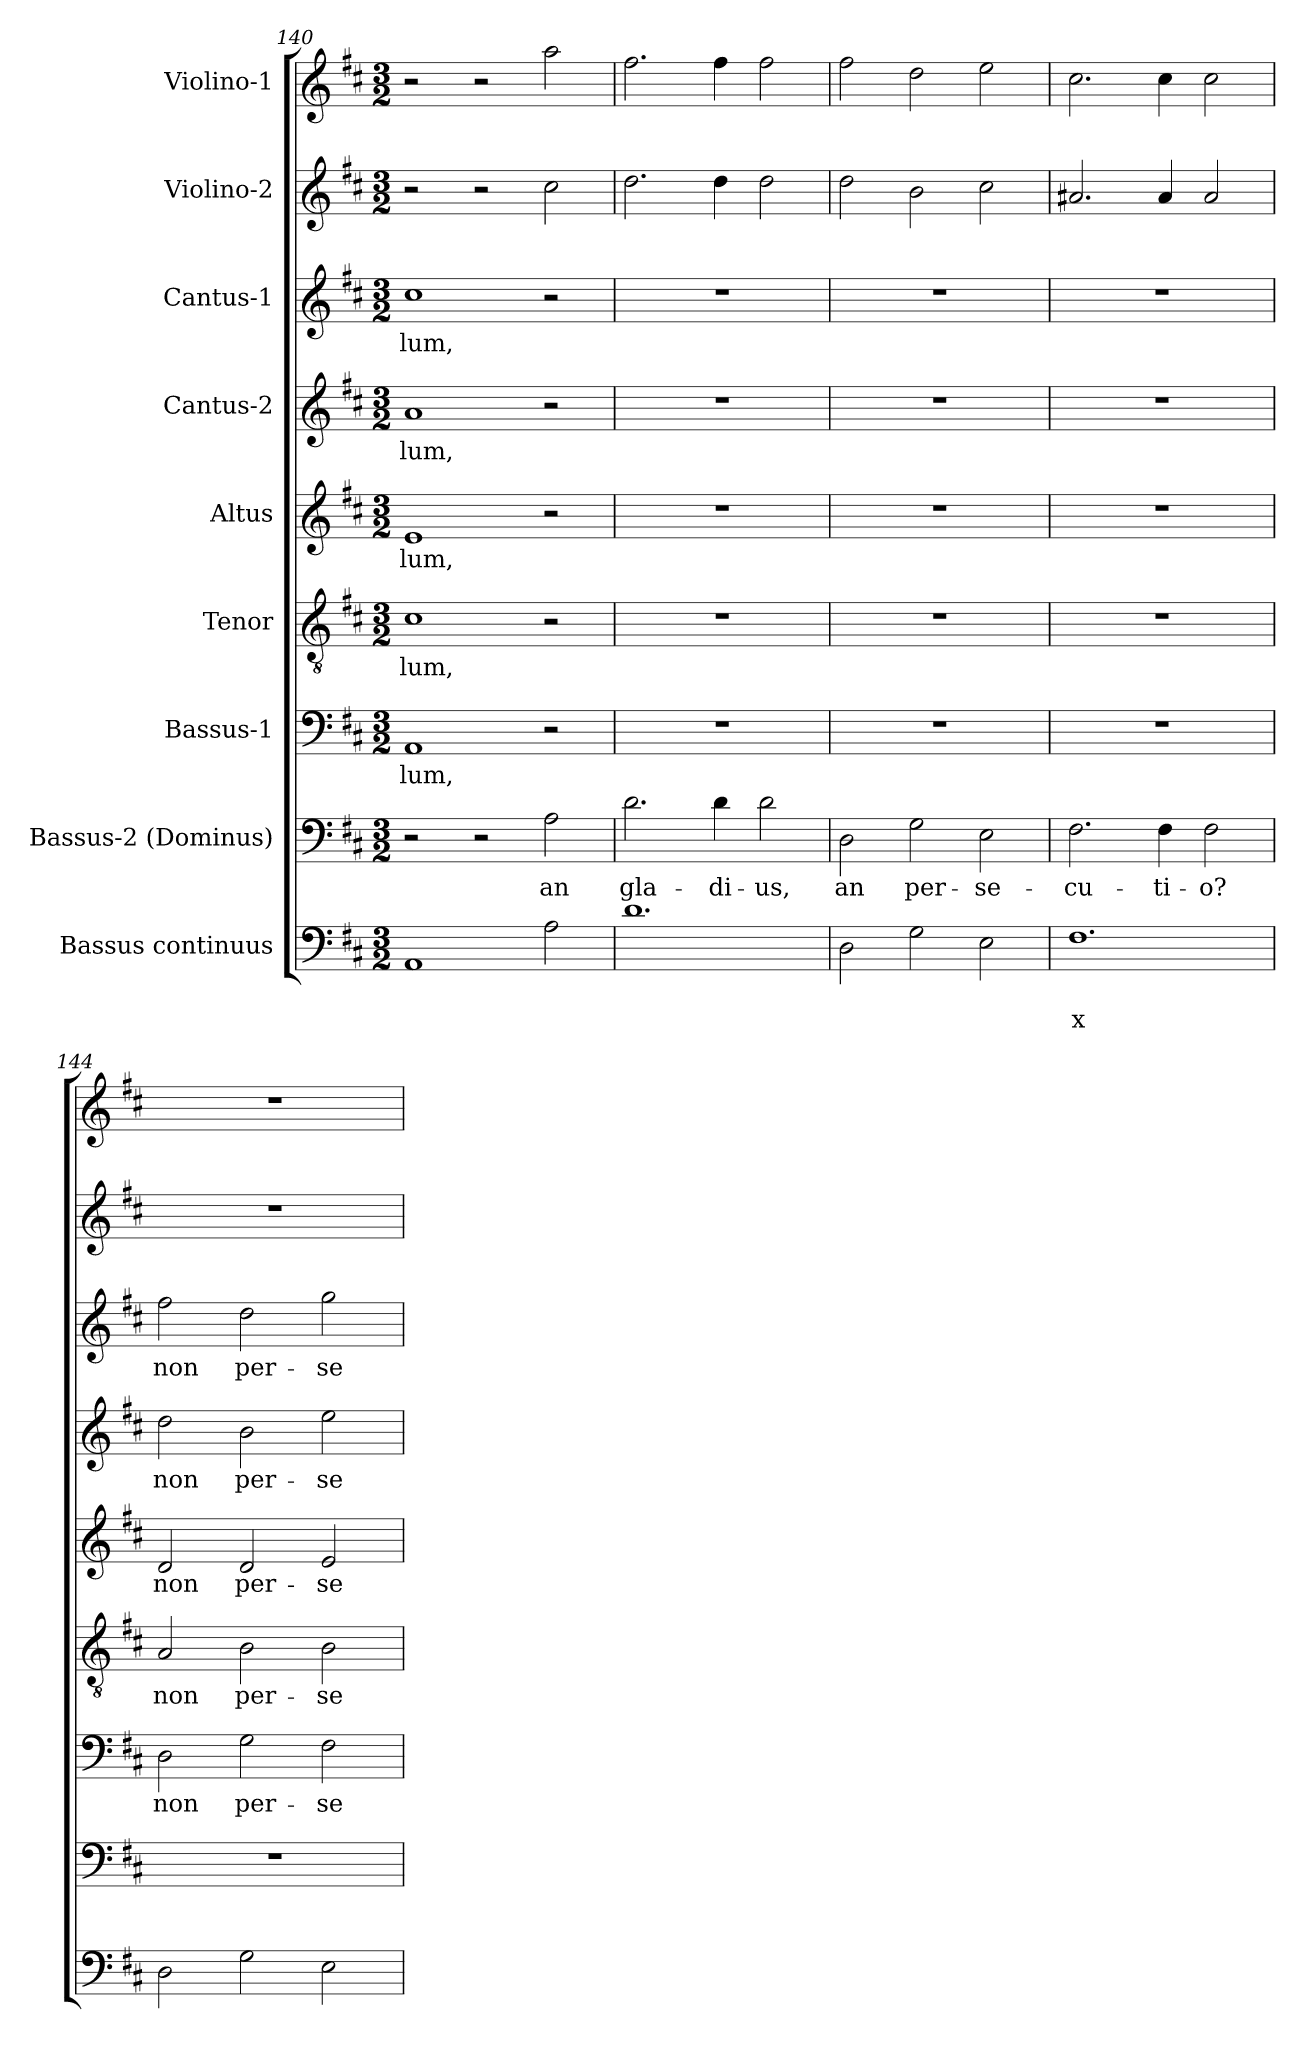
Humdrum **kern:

**kern	**text	**text	**kern	**text	**kern	**text	**kern	**text	**kern	**text	**kern	**text	**kern	**text	**kern	**kern
*part9	*part9	*part9	*part8	*part8	*part7	*part7	*part6	*part6	*part5	*part5	*part4	*part4	*part3	*part3	*part2	*part1
*staff9	*staff9	*staff9	*staff8	*staff8	*staff7	*staff7	*staff6	*staff6	*staff5	*staff5	*staff4	*staff4	*staff3	*staff3	*staff2	*staff1
*I"Bassus continuus	*	*	*I"Bassus-2 (Dominus)	*	*I"Bassus-1	*	*I"Tenor	*	*I"Altus	*	*I"Cantus-2	*	*I"Cantus-1	*	*I"Violino-2	*I"Violino-1
*clefF4	*	*	*clefF4	*	*clefF4	*	*clefGv2	*	*clefG2	*	*clefG2	*	*clefG2	*	*clefG2	*clefG2
*k[f#c#]	*	*	*k[f#c#]	*	*k[f#c#]	*	*k[f#c#]	*	*k[f#c#]	*	*k[f#c#]	*	*k[f#c#]	*	*k[f#c#]	*k[f#c#]
*D:	*	*	*D:	*	*D:	*	*D:	*	*D:	*	*D:	*	*D:	*	*D:	*D:
*M3/2	*	*	*M3/2	*	*M3/2	*	*M3/2	*	*M3/2	*	*M3/2	*	*M3/2	*	*M3/2	*M3/2
=140	=140	=140	=140	=140	=140	=140	=140	=140	=140	=140	=140	=140	=140	=140	=140	=140
!	!	!	!	!	!	!LO:LY:b	!	!LO:LY:b	!	!LO:LY:b	!	!LO:LY:b	!	!LO:LY:b	!	!
1AA	.	.	2r	.	1AA	-lum,	1c#	-lum,	1e	-lum,	1a	-lum,	1cc#	-lum,	2r	2r
.	.	.	2r	.	.	.	.	.	.	.	.	.	.	.	2r	2r
!	!	!	!	!LO:LY:b	!	!	!	!	!	!	!	!	!	!	!	!
2A\	.	.	2A\	an	2r	.	2r	.	2r	.	2r	.	2r	.	2cc#\	2aa\
=141	=141	=141	=141	=141	=141	=141	=141	=141	=141	=141	=141	=141	=141	=141	=141	=141
!	!	!	!	!LO:LY:b	!	!	!	!	!	!	!	!	!	!	!	!
1.d	.	.	2.d\	gla-	1.r	.	1.r	.	1.r	.	1.r	.	1.r	.	2.dd\	2.ff#\
!	!	!	!	!LO:LY:b	!	!	!	!	!	!	!	!	!	!	!	!
.	.	.	4d\	-di-	.	.	.	.	.	.	.	.	.	.	4dd\	4ff#\
!	!	!	!	!LO:LY:b	!	!	!	!	!	!	!	!	!	!	!	!
.	.	.	2d\	-us,	.	.	.	.	.	.	.	.	.	.	2dd\	2ff#\
=142	=142	=142	=142	=142	=142	=142	=142	=142	=142	=142	=142	=142	=142	=142	=142	=142
!	!	!	!	!LO:LY:b	!	!	!	!	!	!	!	!	!	!	!	!
2D\	.	.	2D\	an	1.r	.	1.r	.	1.r	.	1.r	.	1.r	.	2dd\	2ff#\
!	!	!	!	!LO:LY:b	!	!	!	!	!	!	!	!	!	!	!	!
2G\	.	.	2G\	per-	.	.	.	.	.	.	.	.	.	.	2b\	2dd\
!	!	!	!	!LO:LY:b	!	!	!	!	!	!	!	!	!	!	!	!
2E\	.	.	2E\	-se-	.	.	.	.	.	.	.	.	.	.	2cc#\	2ee\
=143	=143	=143	=143	=143	=143	=143	=143	=143	=143	=143	=143	=143	=143	=143	=143	=143
!	!	!LO:LY:b	!	!LO:LY:b	!	!	!	!	!	!	!	!	!	!	!	!
1.F#	.	x	2.F#\	-cu-	1.r	.	1.r	.	1.r	.	1.r	.	1.r	.	2.a#X/	2.cc#\
!	!	!	!	!LO:LY:b	!	!	!	!	!	!	!	!	!	!	!	!
.	.	.	4F#\	-ti-	.	.	.	.	.	.	.	.	.	.	4a#/	4cc#\
!	!	!	!	!LO:LY:b	!	!	!	!	!	!	!	!	!	!	!	!
.	.	.	2F#\	-o?	.	.	.	.	.	.	.	.	.	.	2a#/	2cc#\
!!LO:PB:g=z
=144	=144	=144	=144	=144	=144	=144	=144	=144	=144	=144	=144	=144	=144	=144	=144	=144
!	!	!	!	!	!	!LO:LY:b	!	!LO:LY:b	!	!LO:LY:b	!	!LO:LY:b	!	!LO:LY:b	!	!
2D\	.	.	1.r	.	2D\	non	2A/	non	2d/	non	2dd\	non	2ff#\	non	1.r	1.r
!	!	!	!	!	!	!LO:LY:b	!	!LO:LY:b	!	!LO:LY:b	!	!LO:LY:b	!	!LO:LY:b	!	!
2G\	.	.	.	.	2G\	per-	2B\	per-	2d/	per-	2b\	per-	2dd\	per-	.	.
!	!	!	!	!	!	!LO:LY:b	!	!LO:LY:b	!	!LO:LY:b	!	!LO:LY:b	!	!LO:LY:b	!	!
2E\	.	.	.	.	2F#\	-se-	2B\	-se-	2e/	-se-	2ee\	-se-	2gg\	-se-	.	.
=	=	=	=	=	=	=	=	=	=	=	=	=	=	=	=	=
*-	*-	*-	*-	*-	*-	*-	*-	*-	*-	*-	*-	*-	*-	*-	*-	*-
